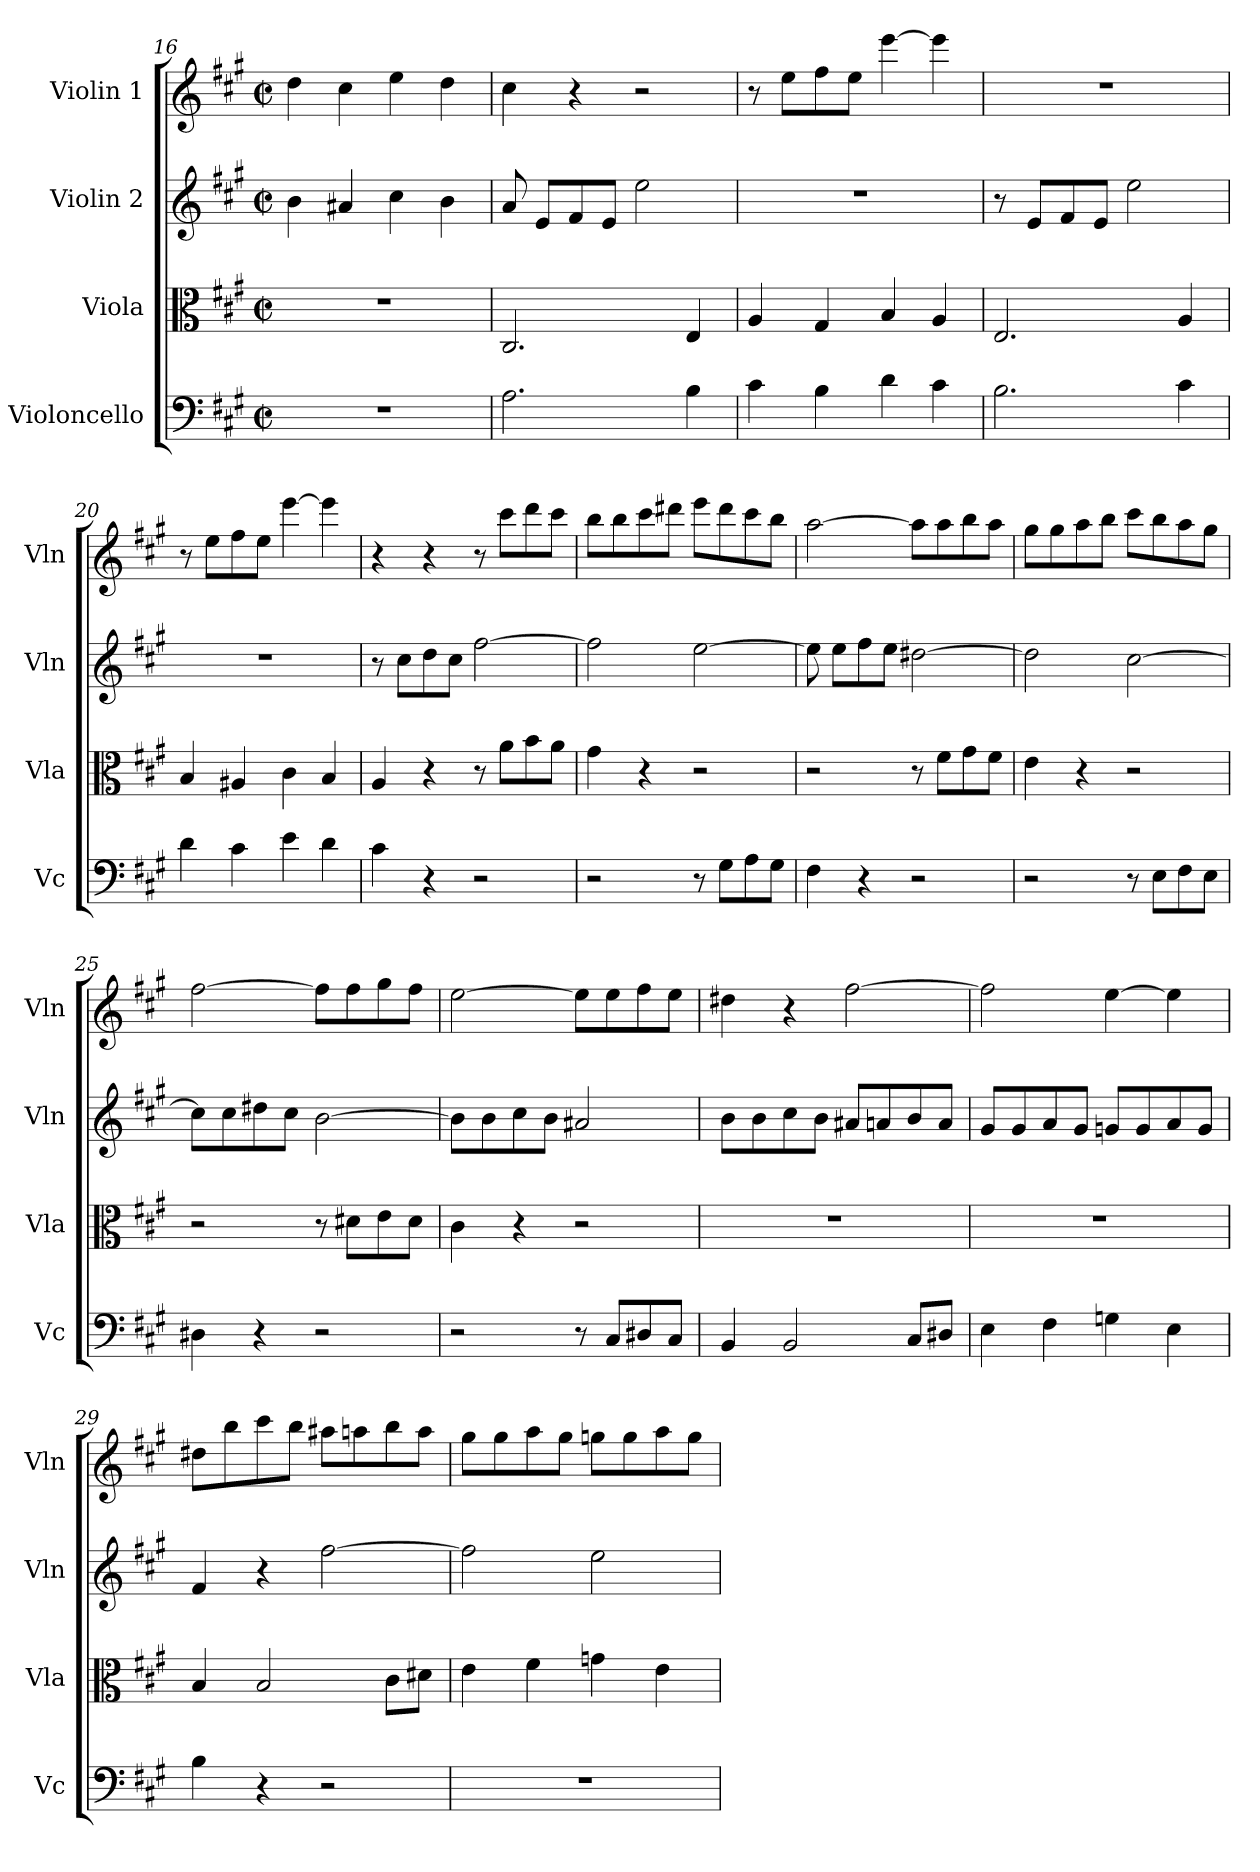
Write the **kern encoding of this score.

**kern	**kern	**kern	**kern
*part4	*part3	*part2	*part1
*staff4	*staff3	*staff2	*staff1
*I"Violoncello	*I"Viola	*I"Violin 2	*I"Violin 1
*I'Vc	*I'Vla	*I'Vln	*I'Vln
*clefF4	*clefC3	*clefG2	*clefG2
*k[f#c#g#]	*k[f#c#g#]	*k[f#c#g#]	*k[f#c#g#]
*A:	*A:	*A:	*A:
*M2/2	*M2/2	*M2/2	*M2/2
*met(c|)	*met(c|)	*met(c|)	*met(c|)
=16	=16	=16	=16
1r	1r	4b\	4dd\
.	.	4a#X/	4cc#\
.	.	4cc#\	4ee\
.	.	4b\	4dd\
=17	=17	=17	=17
2.A\	2.C#/	8a/	4cc#\
.	.	8e/L	.
.	.	8f#/	4r
.	.	8e/J	.
.	.	2ee\	2r
4B\	4E/	.	.
=18	=18	=18	=18
4c#\	4A/	1r	8r
.	.	.	8ee\L
4B\	4G#/	.	8ff#\
.	.	.	8ee\J
4d\	4B/	.	[4eee\
4c#\	4A/	.	4eee\]
=19	=19	=19	=19
2.B\	2.E/	8r	1r
.	.	8e/L	.
.	.	8f#/	.
.	.	8e/J	.
.	.	2ee\	.
4c#\	4A/	.	.
=20	=20	=20	=20
4d\	4B/	1r	8r
.	.	.	8ee\L
4c#\	4A#X/	.	8ff#\
.	.	.	8ee\J
4e\	4c#\	.	[4eee\
4d\	4B/	.	4eee\]
=21	=21	=21	=21
4c#\	4A/	8r	4r
.	.	8cc#\L	.
4r	4r	8dd\	4r
.	.	8cc#\J	.
2r	8r	[2ff#\	8r
.	8a\L	.	8ccc#\L
.	8b\	.	8ddd\
.	8a\J	.	8ccc#\J
=22	=22	=22	=22
2r	4g#\	2ff#\]	8bb\L
.	.	.	8bb\
.	4r	.	8ccc#\
.	.	.	8ddd#X\J
8r	2r	[2ee\	8eee\L
8G#\L	.	.	8ddd#\
8A\	.	.	8ccc#\
8G#\J	.	.	8bb\J
=23	=23	=23	=23
4F#\	2r	8ee\]	[2aa\
.	.	8ee\L	.
4r	.	8ff#\	.
.	.	8ee\J	.
2r	8r	[2dd#X\	8aa\L]
.	8f#\L	.	8aa\
.	8g#\	.	8bb\
.	8f#\J	.	8aa\J
=24	=24	=24	=24
2r	4e\	2dd#\]	8gg#\L
.	.	.	8gg#\
.	4r	.	8aa\
.	.	.	8bb\J
8r	2r	[2cc#\	8ccc#\L
8E\L	.	.	8bb\
8F#\	.	.	8aa\
8E\J	.	.	8gg#\J
=25	=25	=25	=25
4D#X\	2r	8cc#\L]	[2ff#\
.	.	8cc#\	.
4r	.	8dd#X\	.
.	.	8cc#\J	.
2r	8r	[2b\	8ff#\L]
.	8d#X\L	.	8ff#\
.	8e\	.	8gg#\
.	8d#\J	.	8ff#\J
=26	=26	=26	=26
2r	4c#\	8b\L]	[2ee\
.	.	8b\	.
.	4r	8cc#\	.
.	.	8b\J	.
8r	2r	2a#X/	8ee\L]
8C#/L	.	.	8ee\
8D#X/	.	.	8ff#\
8C#/J	.	.	8ee\J
=27	=27	=27	=27
4BB/	1r	8b\L	4dd#X\
.	.	8b\	.
2BB/	.	8cc#\	4r
.	.	8b\J	.
.	.	8a#X/L	[2ff#\
.	.	8an/	.
8C#/L	.	8b/	.
8D#X/J	.	8a/J	.
=28	=28	=28	=28
4E\	1r	8g#/L	2ff#\]
.	.	8g#/	.
4F#\	.	8a/	.
.	.	8g#/J	.
4Gn\	.	8gn/L	[4ee\
.	.	8g/	.
4E\	.	8a/	4ee\]
.	.	8g/J	.
=29	=29	=29	=29
4B\	4B/	4f#/	8dd#X\L
.	.	.	8bb\
4r	2B/	4r	8ccc#\
.	.	.	8bb\J
2r	.	[2ff#\	8aa#X\L
.	.	.	8aan\
.	8c#\L	.	8bb\
.	8d#X\J	.	8aa\J
=30	=30	=30	=30
1r	4e\	2ff#\]	8gg#\L
.	.	.	8gg#\
.	4f#\	.	8aa\
.	.	.	8gg#\J
.	4gn\	2ee\	8ggn\L
.	.	.	8gg\
.	4e\	.	8aa\
.	.	.	8gg\J
=	=	=	=
*-	*-	*-	*-
